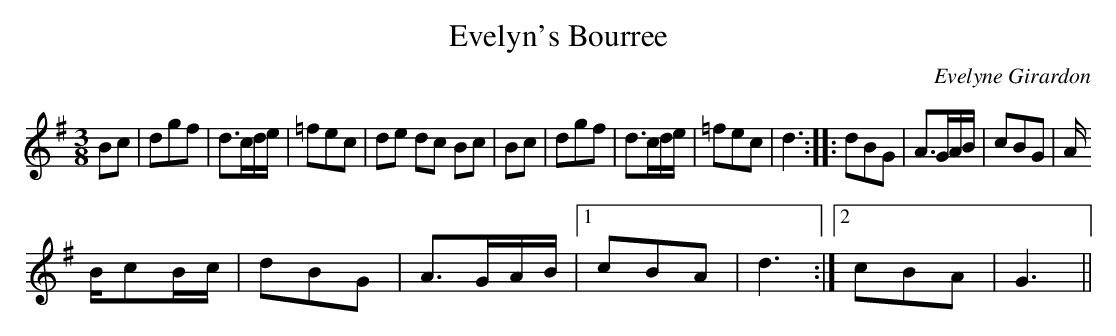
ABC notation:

X:1
T:Evelyn's Bourree
M:3/8
L:1/8
C:Evelyne Girardon
K:G
Bc|dgf|d>cd/e/|=fec|de dc Bc|Bc|dgf|d>cd/e/|=fec|d3:|:dBG|A>GA/B/|cBG|A/
B/cB/c/|dBG|A>GA/B/|1cBA|d3:|2cBA|G3||
